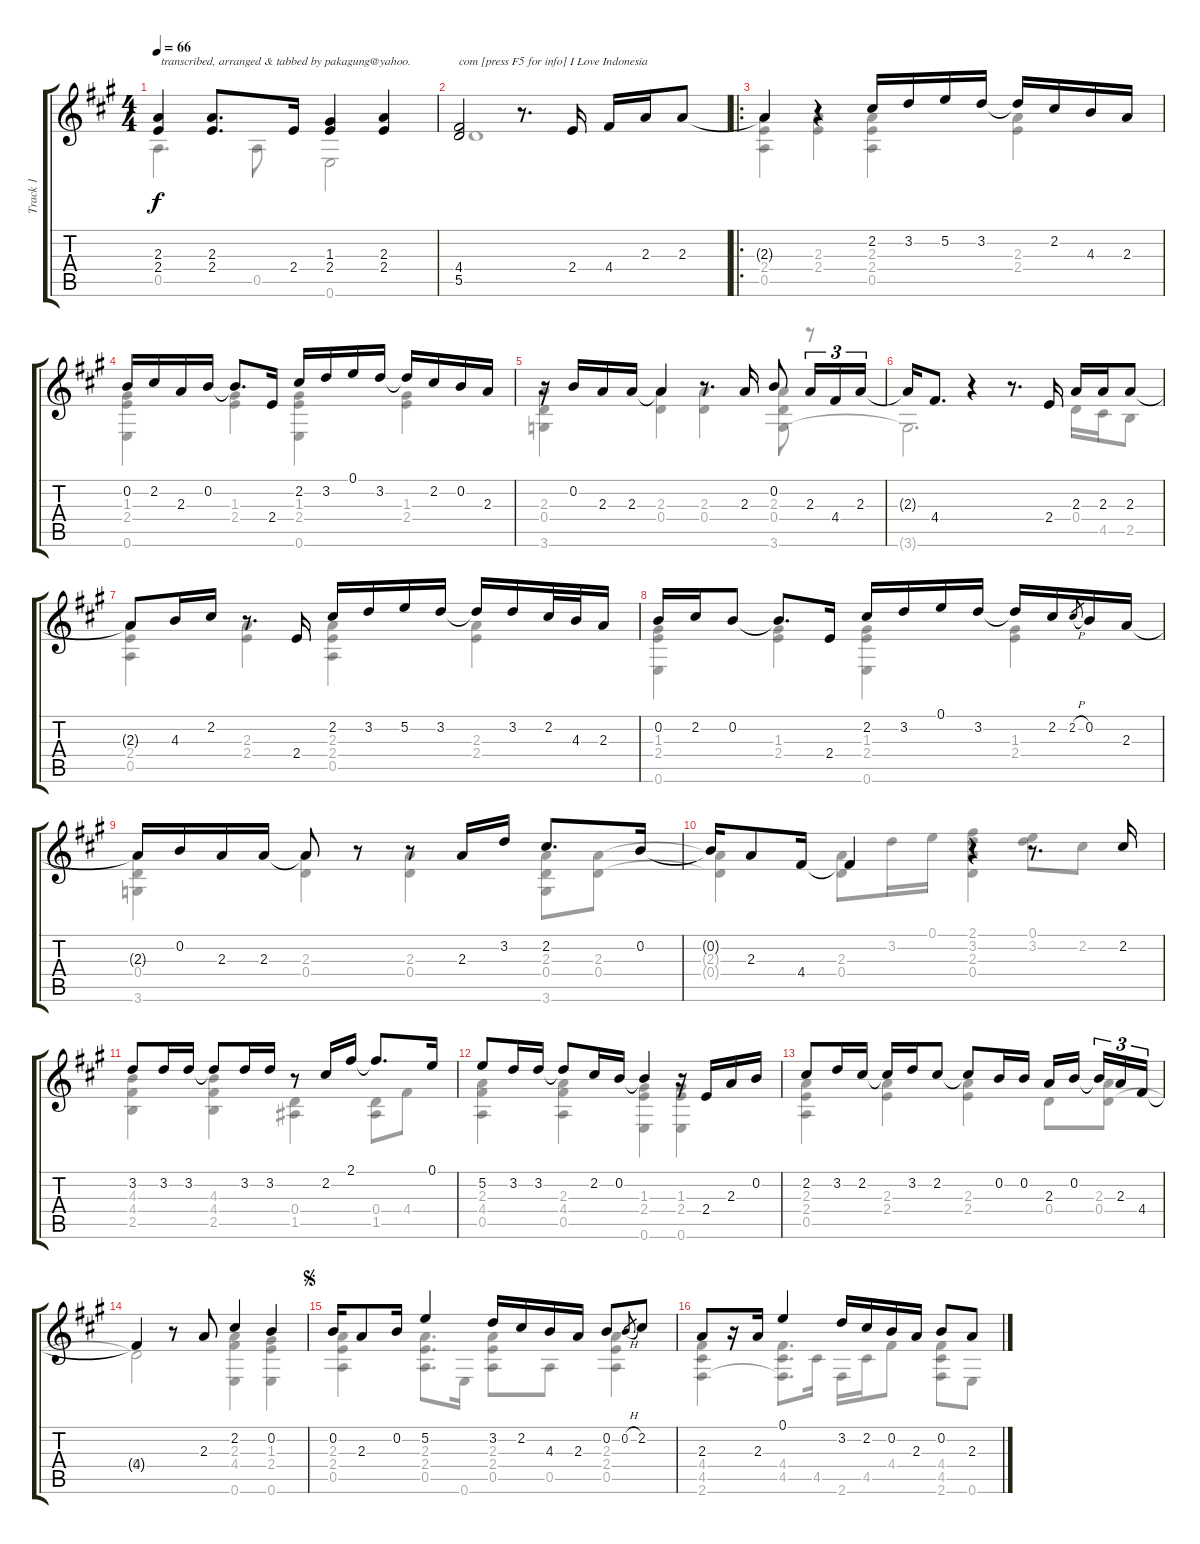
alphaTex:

\track ("Track 1" "Track 1") {instrument acousticguitarnylon}
\staff {score tabs}
\tuning (E4 B3 G3 D3 A2 E2) {hide}
\voice
\ts (4 4)
\tempo 66
\clef g2
\ks a
(2.3 2.4).4{txt " transcribed, arranged & tabbed by pakagung@yahoo." dy f instrument acousticguitarnylon} (2.3 2.4).8{d} 2.4.16 (1.3 2.4).4 (2.3 2.4).4 |
(4.4 5.5).2{txt "com [press F5 for info] I Love Indonesia"} r.8{d} 2.4.16 4.4.16 2.3.16 2.3.8 |
\ro
2.3{t}.4 r.4 2.2.16 3.2.16 5.2.16 3.2.16 3.2{t}.16 2.2.16 4.3.16 2.3.16 |
0.2.16 2.2.16 2.3.16 0.2.16 0.2{t}.8{d} 2.4.16 2.2.16 3.2.16 0.1.16 3.2.16 3.2{t}.16 2.2.16 0.2.16 2.3.16 |
r.16 0.2.16 2.3.16 2.3.16 2.3{t}.4 r.8{d} 2.3.16 0.2.8 2.3.16{tu (3 2)} 4.4.16{tu (3 2)} 2.3.16{tu (3 2)} |
2.3{t}.16 4.4.8{d} r.4 r.8{d} 2.4.16 2.3.16 2.3.16 2.3.8 |
2.3{t}.8 4.3.16 2.2.16 r.8{d} 2.4.16 2.2.16 3.2.16 5.2.16 3.2.16 3.2{t}.16 3.2.16 2.2.32 4.3.32 2.3.16 |
0.2.16 2.2.16 0.2.8 0.2{t}.8{d} 2.4.16 2.2.16 3.2.16 0.1.16 3.2.16 3.2{t}.16 2.2.16 2.2{h}.8{gr} 0.2.16 2.3.16 |
2.3{t}.16 0.2.16 2.3.16 2.3.16 2.3{t}.8 r.8 r.8 2.3.16 3.2.16 2.2.8{d} 0.2.16 |
0.2{t}.16 2.3.8 4.4.16 4.4{t}.4 r.4 r.8{d} 2.2.16 |
3.2.8 3.2.16 3.2.16 3.2{t}.8 3.2.16 3.2.16 r.8 2.2.16 2.1.16 2.1{t}.8{d} 0.1.16 |
5.2.8 3.2.16 3.2.16 3.2{t}.8 2.2.16 0.2.16 0.2{t}.4 r.16 2.4.16 2.3.16 0.2.16 |
2.2.8 3.2.16 2.2.16 2.2{t}.16 3.2.16 2.2.8 2.2{t}.8 0.2.16 0.2.16 2.3.16 0.2.16{beam splitsecondary} 0.2{t}.16{tu (3 2)} 2.3.16{tu (3 2)} 4.4.16{tu (3 2)} |
4.4{t}.4 r.8 2.3.8 2.2.4 0.2.4 |
\jump segno
0.2.16 2.3.8 0.2.16 5.2.4 3.2.16 2.2.16 4.3.16 2.3.16 0.2.8 0.2{h}.8{gr} 2.2.8 |
2.3.8 r.16 2.3.16 0.1.4 3.2.16 2.2.16 0.2.16 2.3.16 0.2.8 2.3.8
\voice
\clef g2
\ottava regular
\simile none
\ks a
0.5.4{d dy f} 0.5.8 0.6.2 |
5.5.1 |
(2.3 2.4 0.5).4 (2.3 2.4).4 (2.3 2.4 0.5).4 (2.3 2.4).4 |
(1.3 2.4 0.6).4 (1.3 2.4).4 (1.3 2.4 0.6).4 (1.3 2.4).4 |
(2.3 0.4 3.6).4 (2.3 0.4).4 (2.3 0.4).4 (2.3 0.4 3.6).8 r.8 |
3.6{t}.2{d} 0.4.16 4.5.16 2.5.8 |
(2.3 2.4 0.5).4 (2.3 2.4).4 (2.3 2.4 0.5).4 (2.3 2.4).4 |
(1.3 2.4 0.6).4 (1.3 2.4).4 (1.3 2.4 0.6).4 (1.3 2.4).4 |
(2.3 0.4 3.6).4 (2.3 0.4).4 (2.3 0.4).4 (2.3 0.4 3.6).8 (2.3 0.4).8 |
(2.3{t} 0.4{t}).4 (2.3 0.4).8 3.2.16 0.1.16 (2.1 3.2 2.3 0.4).4 (0.1 3.2).8 2.2.8 |
(4.3 4.4 2.5).4 (4.3 4.4 2.5).4 (0.4 1.5).4 (0.4 1.5).8 4.4.8 |
(2.3 4.4 0.5).4 (2.3 4.4 0.5).4 (1.3 2.4 0.6).4 (1.3 2.4 0.6).4 |
(2.3 2.4 0.5).4 (2.3 2.4).4 (2.3 2.4).4 0.4.8 (2.3 0.4).8 |
0.4{t}.2 (2.3 4.4 0.6).4 (1.3 2.4 0.6).4 |
(2.3 2.4 0.5).4 (2.3 2.4 0.5).8{d} 0.6.16 (2.3 2.4 0.5).8 0.5.8 (2.3 2.4 0.5).4 |
(4.4 4.5 2.6).4 (4.4 4.5 2.6{t}).8{d} 4.5.16 2.6.16 4.5.16 4.4.8 (4.4 4.5 2.6).8 0.6.8
